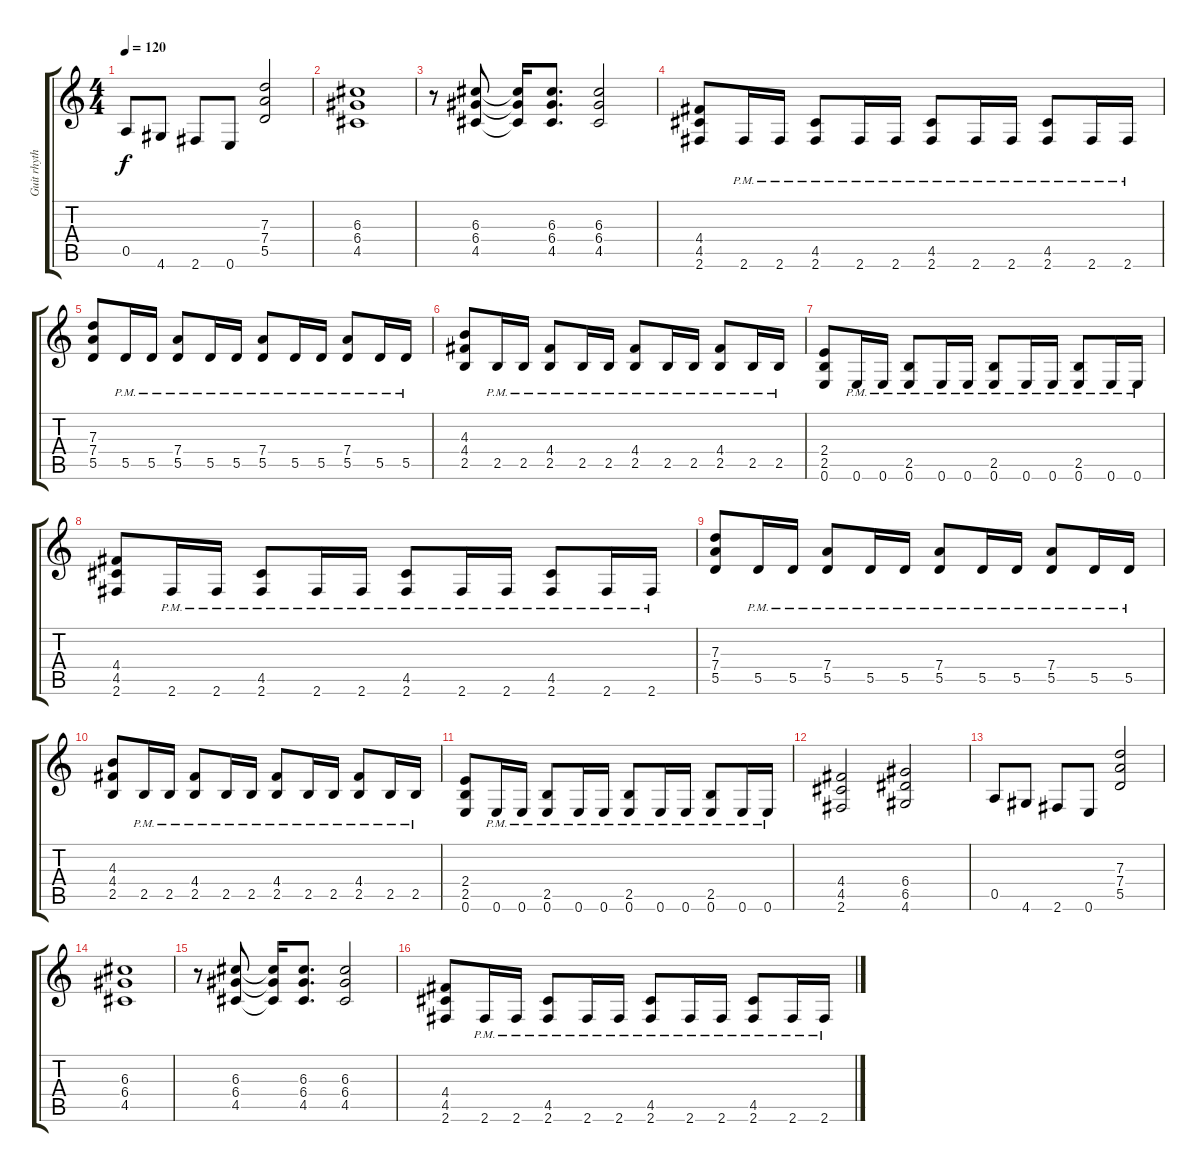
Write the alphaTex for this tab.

\track ("Guit rhythm" "Guit rhyth") {instrument distortionguitar}
\staff {score tabs}
\tuning (E4 B3 G3 D3 A2 E2) {hide}
\ts (4 4)
\tempo 120
\clef g2
\ks c
0.5.8{dy f} 4.6.8 2.6.8 0.6.8 (7.3 7.4 5.5).2 |
(6.3 6.4 4.5).1 |
r.8 (6.3 6.4 4.5).8 (6.3{t} 6.4{t} 4.5{t}).16 (6.3 6.4 4.5).8{d} (6.3 6.4 4.5).2 |
(4.4 4.5 2.6).8 2.6{pm}.16 2.6{pm}.16 (4.5{pm} 2.6{pm}).8 2.6{pm}.16 2.6{pm}.16 (4.5{pm} 2.6{pm}).8 2.6{pm}.16 2.6{pm}.16 (4.5{pm} 2.6{pm}).8 2.6{pm}.16 2.6{pm}.16 |
(7.3 7.4 5.5).8 5.5{pm}.16 5.5{pm}.16 (7.4{pm} 5.5{pm}).8 5.5{pm}.16 5.5{pm}.16 (7.4{pm} 5.5{pm}).8 5.5{pm}.16 5.5{pm}.16 (7.4{pm} 5.5{pm}).8 5.5{pm}.16 5.5{pm}.16 |
(4.3 4.4 2.5).8 2.5{pm}.16 2.5{pm}.16 (4.4{pm} 2.5{pm}).8 2.5{pm}.16 2.5{pm}.16 (4.4{pm} 2.5{pm}).8 2.5{pm}.16 2.5{pm}.16 (4.4{pm} 2.5{pm}).8 2.5{pm}.16 2.5{pm}.16 |
(2.4 2.5 0.6).8 0.6{pm}.16 0.6{pm}.16 (2.5{pm} 0.6{pm}).8 0.6{pm}.16 0.6{pm}.16 (2.5{pm} 0.6{pm}).8 0.6{pm}.16 0.6{pm}.16 (2.5{pm} 0.6{pm}).8 0.6{pm}.16 0.6{pm}.16 |
(4.4 4.5 2.6).8 2.6{pm}.16 2.6{pm}.16 (4.5{pm} 2.6{pm}).8 2.6{pm}.16 2.6{pm}.16 (4.5{pm} 2.6{pm}).8 2.6{pm}.16 2.6{pm}.16 (4.5{pm} 2.6{pm}).8 2.6{pm}.16 2.6{pm}.16 |
(7.3 7.4 5.5).8 5.5{pm}.16 5.5{pm}.16 (7.4{pm} 5.5{pm}).8 5.5{pm}.16 5.5{pm}.16 (7.4{pm} 5.5{pm}).8 5.5{pm}.16 5.5{pm}.16 (7.4{pm} 5.5{pm}).8 5.5{pm}.16 5.5{pm}.16 |
(4.3 4.4 2.5).8 2.5{pm}.16 2.5{pm}.16 (4.4{pm} 2.5{pm}).8 2.5{pm}.16 2.5{pm}.16 (4.4{pm} 2.5{pm}).8 2.5{pm}.16 2.5{pm}.16 (4.4{pm} 2.5{pm}).8 2.5{pm}.16 2.5{pm}.16 |
(2.4 2.5 0.6).8 0.6{pm}.16 0.6{pm}.16 (2.5{pm} 0.6{pm}).8 0.6{pm}.16 0.6{pm}.16 (2.5{pm} 0.6{pm}).8 0.6{pm}.16 0.6{pm}.16 (2.5{pm} 0.6{pm}).8 0.6{pm}.16 0.6{pm}.16 |
(4.4 4.5 2.6).2 (6.4 6.5 4.6).2 |
0.5.8 4.6.8 2.6.8 0.6.8 (7.3 7.4 5.5).2 |
(6.3 6.4 4.5).1 |
r.8 (6.3 6.4 4.5).8 (6.3{t} 6.4{t} 4.5{t}).16 (6.3 6.4 4.5).8{d} (6.3 6.4 4.5).2 |
(4.4 4.5 2.6).8 2.6{pm}.16 2.6{pm}.16 (4.5{pm} 2.6{pm}).8 2.6{pm}.16 2.6{pm}.16 (4.5{pm} 2.6{pm}).8 2.6{pm}.16 2.6{pm}.16 (4.5{pm} 2.6{pm}).8 2.6{pm}.16 2.6{pm}.16
